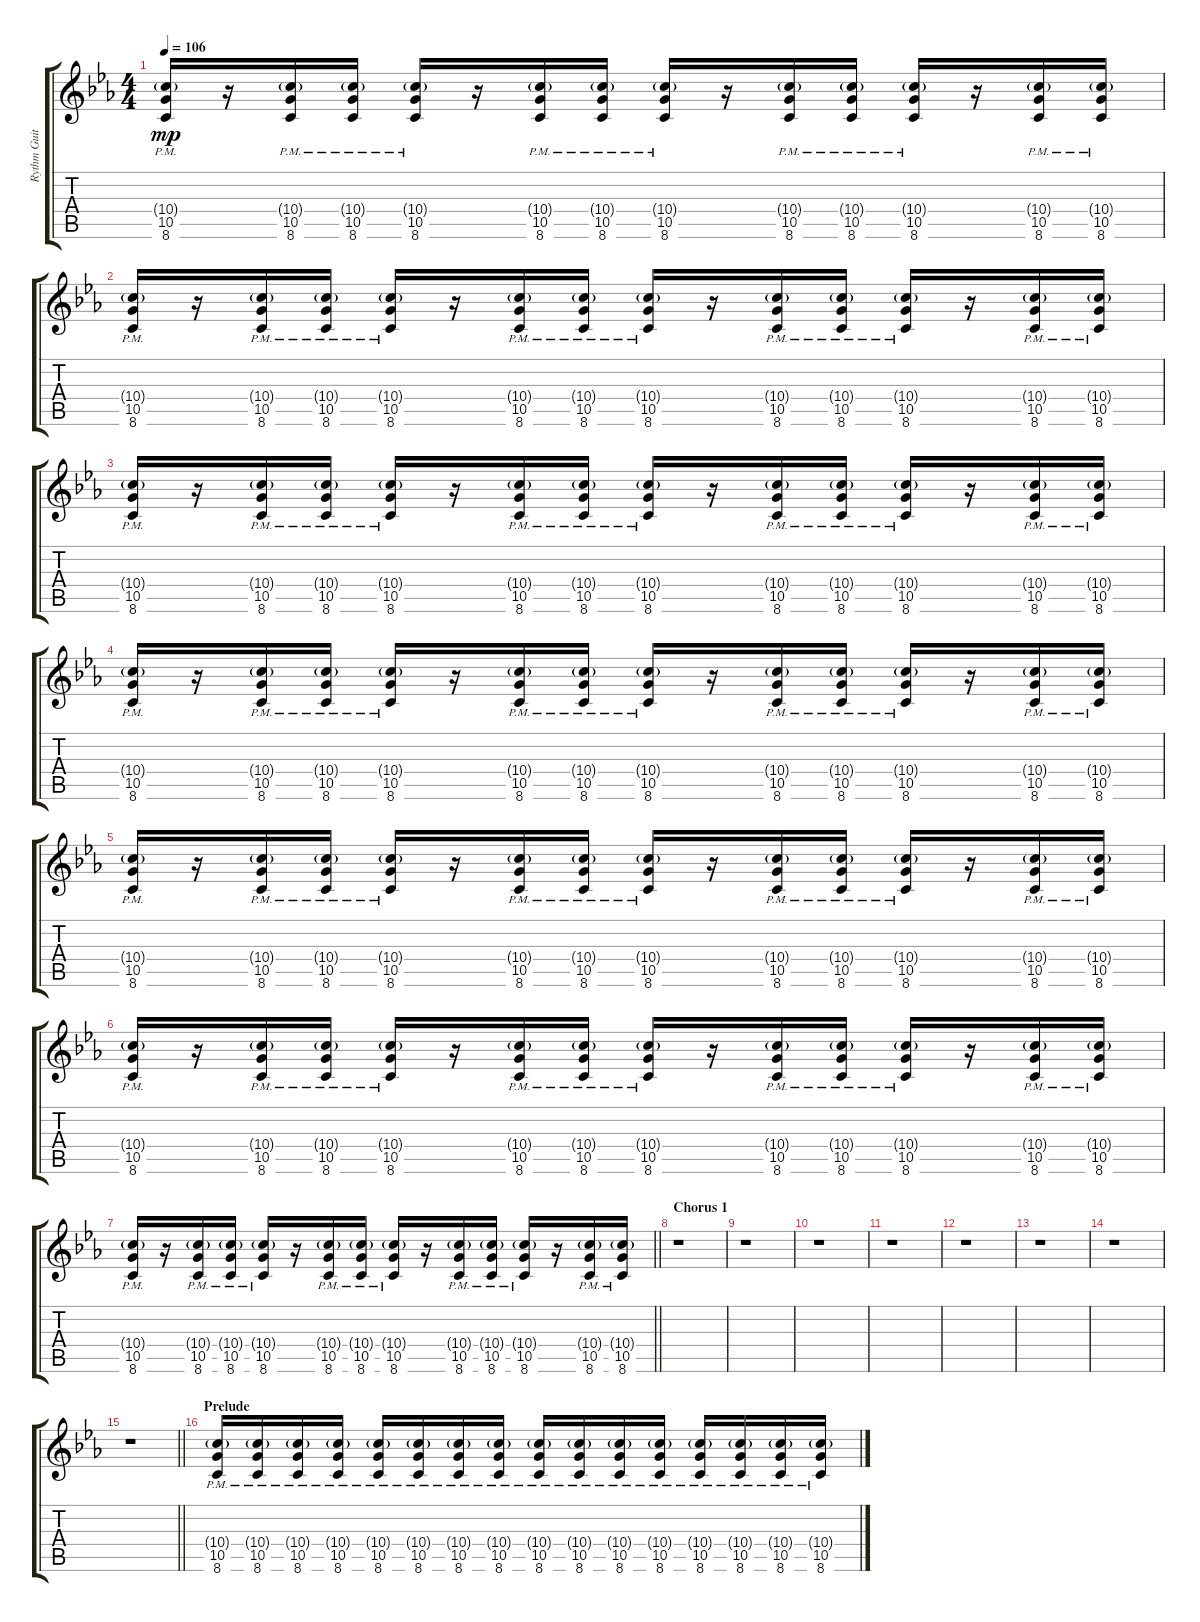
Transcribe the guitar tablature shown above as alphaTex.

\track ("Rythm Guitar" "Rythm Guit") {instrument electricguitarclean}
\staff {score tabs}
\tuning (E4 B3 G3 D3 A2 E2) {hide}
\ts (4 4)
\tempo 106
\clef g2
\ks cminor
(10.4{g pm} 10.5{pm} 8.6{pm}).16{dy mp} r.16 (10.4{g pm} 10.5{pm} 8.6{pm}).16 (10.4{g pm} 10.5{pm} 8.6{pm}).16 (10.4{g pm} 10.5{pm} 8.6{pm}).16 r.16 (10.4{g pm} 10.5{pm} 8.6{pm}).16 (10.4{g pm} 10.5{pm} 8.6{pm}).16 (10.4{g pm} 10.5{pm} 8.6{pm}).16 r.16 (10.4{g pm} 10.5{pm} 8.6{pm}).16 (10.4{g pm} 10.5{pm} 8.6{pm}).16 (10.4{g pm} 10.5{pm} 8.6{pm}).16 r.16 (10.4{g pm} 10.5{pm} 8.6{pm}).16 (10.4{g pm} 10.5{pm} 8.6{pm}).16 |
(10.4{g pm} 10.5{pm} 8.6{pm}).16 r.16 (10.4{g pm} 10.5{pm} 8.6{pm}).16 (10.4{g pm} 10.5{pm} 8.6{pm}).16 (10.4{g pm} 10.5{pm} 8.6{pm}).16 r.16 (10.4{g pm} 10.5{pm} 8.6{pm}).16 (10.4{g pm} 10.5{pm} 8.6{pm}).16 (10.4{g pm} 10.5{pm} 8.6{pm}).16 r.16 (10.4{g pm} 10.5{pm} 8.6{pm}).16 (10.4{g pm} 10.5{pm} 8.6{pm}).16 (10.4{g pm} 10.5{pm} 8.6{pm}).16 r.16 (10.4{g pm} 10.5{pm} 8.6{pm}).16 (10.4{g pm} 10.5{pm} 8.6{pm}).16 |
(10.4{g pm} 10.5{pm} 8.6{pm}).16 r.16 (10.4{g pm} 10.5{pm} 8.6{pm}).16 (10.4{g pm} 10.5{pm} 8.6{pm}).16 (10.4{g pm} 10.5{pm} 8.6{pm}).16 r.16 (10.4{g pm} 10.5{pm} 8.6{pm}).16 (10.4{g pm} 10.5{pm} 8.6{pm}).16 (10.4{g pm} 10.5{pm} 8.6{pm}).16 r.16 (10.4{g pm} 10.5{pm} 8.6{pm}).16 (10.4{g pm} 10.5{pm} 8.6{pm}).16 (10.4{g pm} 10.5{pm} 8.6{pm}).16 r.16 (10.4{g pm} 10.5{pm} 8.6{pm}).16 (10.4{g pm} 10.5{pm} 8.6{pm}).16 |
(10.4{g pm} 10.5{pm} 8.6{pm}).16 r.16 (10.4{g pm} 10.5{pm} 8.6{pm}).16 (10.4{g pm} 10.5{pm} 8.6{pm}).16 (10.4{g pm} 10.5{pm} 8.6{pm}).16 r.16 (10.4{g pm} 10.5{pm} 8.6{pm}).16 (10.4{g pm} 10.5{pm} 8.6{pm}).16 (10.4{g pm} 10.5{pm} 8.6{pm}).16 r.16 (10.4{g pm} 10.5{pm} 8.6{pm}).16 (10.4{g pm} 10.5{pm} 8.6{pm}).16 (10.4{g pm} 10.5{pm} 8.6{pm}).16 r.16 (10.4{g pm} 10.5{pm} 8.6{pm}).16 (10.4{g pm} 10.5{pm} 8.6{pm}).16 |
(10.4{g pm} 10.5{pm} 8.6{pm}).16 r.16 (10.4{g pm} 10.5{pm} 8.6{pm}).16 (10.4{g pm} 10.5{pm} 8.6{pm}).16 (10.4{g pm} 10.5{pm} 8.6{pm}).16 r.16 (10.4{g pm} 10.5{pm} 8.6{pm}).16 (10.4{g pm} 10.5{pm} 8.6{pm}).16 (10.4{g pm} 10.5{pm} 8.6{pm}).16 r.16 (10.4{g pm} 10.5{pm} 8.6{pm}).16 (10.4{g pm} 10.5{pm} 8.6{pm}).16 (10.4{g pm} 10.5{pm} 8.6{pm}).16 r.16 (10.4{g pm} 10.5{pm} 8.6{pm}).16 (10.4{g pm} 10.5{pm} 8.6{pm}).16 |
(10.4{g pm} 10.5{pm} 8.6{pm}).16 r.16 (10.4{g pm} 10.5{pm} 8.6{pm}).16 (10.4{g pm} 10.5{pm} 8.6{pm}).16 (10.4{g pm} 10.5{pm} 8.6{pm}).16 r.16 (10.4{g pm} 10.5{pm} 8.6{pm}).16 (10.4{g pm} 10.5{pm} 8.6{pm}).16 (10.4{g pm} 10.5{pm} 8.6{pm}).16 r.16 (10.4{g pm} 10.5{pm} 8.6{pm}).16 (10.4{g pm} 10.5{pm} 8.6{pm}).16 (10.4{g pm} 10.5{pm} 8.6{pm}).16 r.16 (10.4{g pm} 10.5{pm} 8.6{pm}).16 (10.4{g pm} 10.5{pm} 8.6{pm}).16 |
\barLineRight lightlight
(10.4{g pm} 10.5{pm} 8.6{pm}).16 r.16 (10.4{g pm} 10.5{pm} 8.6{pm}).16 (10.4{g pm} 10.5{pm} 8.6{pm}).16 (10.4{g pm} 10.5{pm} 8.6{pm}).16 r.16 (10.4{g pm} 10.5{pm} 8.6{pm}).16 (10.4{g pm} 10.5{pm} 8.6{pm}).16 (10.4{g pm} 10.5{pm} 8.6{pm}).16 r.16 (10.4{g pm} 10.5{pm} 8.6{pm}).16 (10.4{g pm} 10.5{pm} 8.6{pm}).16 (10.4{g pm} 10.5{pm} 8.6{pm}).16 r.16 (10.4{g pm} 10.5{pm} 8.6{pm}).16 (10.4{g pm} 10.5{pm} 8.6{pm}).16 |
\section ("" "Chorus 1")
r.1 |
r.1 |
r.1 |
r.1 |
r.1 |
r.1 |
r.1 |
\barLineRight lightlight
r.1 |
\section ("" "Prelude")
(10.4{g pm} 10.5{pm} 8.6{pm}).16 (10.4{g pm} 10.5{pm} 8.6{pm}).16 (10.4{g pm} 10.5{pm} 8.6{pm}).16 (10.4{g pm} 10.5{pm} 8.6{pm}).16 (10.4{g pm} 10.5{pm} 8.6{pm}).16 (10.4{g pm} 10.5{pm} 8.6{pm}).16 (10.4{g pm} 10.5{pm} 8.6{pm}).16 (10.4{g pm} 10.5{pm} 8.6{pm}).16 (10.4{g pm} 10.5{pm} 8.6{pm}).16 (10.4{g pm} 10.5{pm} 8.6{pm}).16 (10.4{g pm} 10.5{pm} 8.6{pm}).16 (10.4{g pm} 10.5{pm} 8.6{pm}).16 (10.4{g pm} 10.5{pm} 8.6{pm}).16 (10.4{g pm} 10.5{pm} 8.6{pm}).16 (10.4{g pm} 10.5{pm} 8.6{pm}).16 (10.4{g pm} 10.5{pm} 8.6{pm}).16
